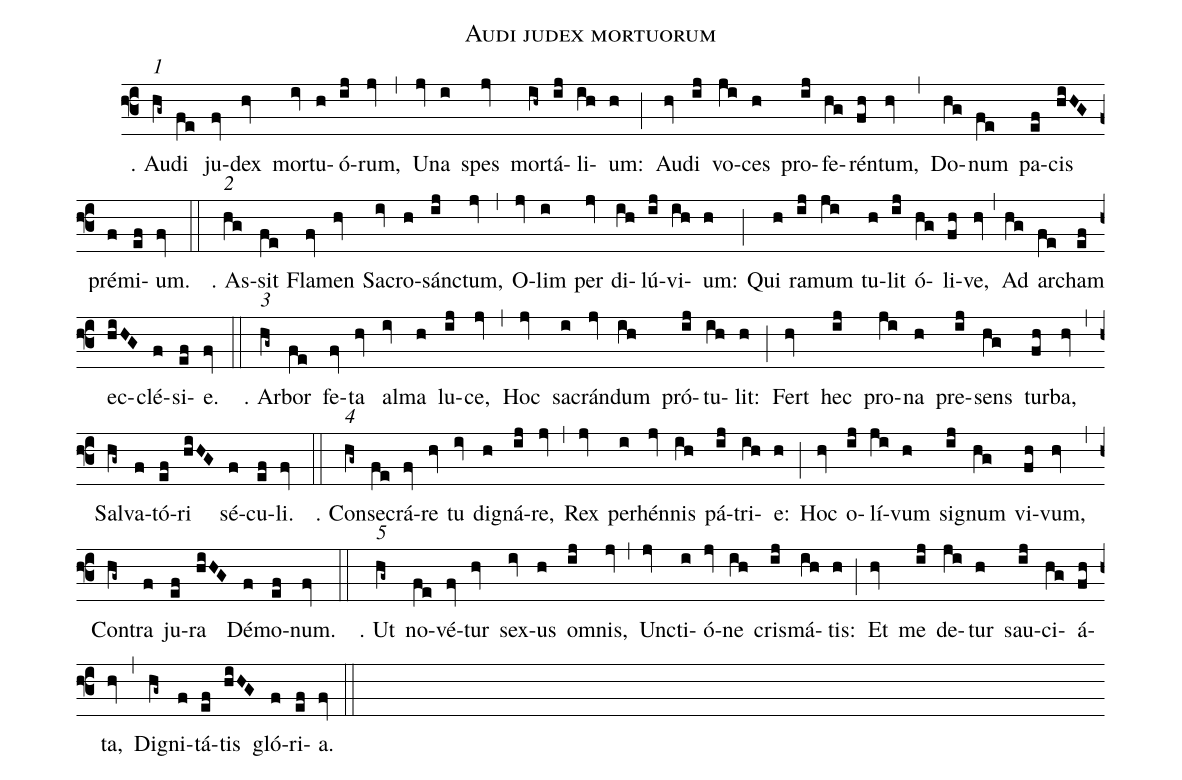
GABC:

name: Audi judex mortuorum;
%%
(f3) <alt>1</alt> <sp>℣.</sp> Au(hg~)di(fe) ju(fv)dex(hv) mor(iv)tu(h)ó(ij)rum,(jv) (,)
U(jv)na(i) spes(jv) mor(ih~)tá(ij)li(ih)um:(h) (;)
Au(hv)di(ij) vo(ji)ces(h) pro(ij)fe(hg)rén(fh)tum,(hv) (,)
Do(hg)num(fe) pa(ef)cis(hiHG) pré(f)mi(ef)um.(fv) (::)

<alt>2</alt> <sp>℣.</sp> As(hg)sit(fe) Fla(fv)men(hv) Sa(iv)cro(h)sánc(ij)tum,(jv) (,)
O(jv)lim(i) per(jv) di(ih)lú(ij)vi(ih)um:(h) (;)
Qui(h) ra(ij)mum(ji) tu(h)lit(ij) ó(hg)li(fh)ve,(hv) (,)
Ad(hg) arc(fe)ham(ef) ec(hiHG)clé(f)si(ef)e.(fv) (::)

<alt>3</alt> <sp>℣.</sp> Ar(hg~)bor(fe) fe(fv)ta(hv) al(iv)ma(h) lu(ij)ce,(jv) (,)
Hoc(jv) sa(i)crán(jv)dum(ih) pró(ij)tu(ih)lit:(h) (;)
Fert(hv) hec(ij) pro(ji)na(h) pre(ij)sens(hg) tur(fh)ba,(hv) (,)
Sal(hg~)va(f)tó(ef)ri(hiHG) sé(f)cu(ef)li.(fv) (::)

<alt>4</alt> <sp>℣.</sp> Con(hg~)se(fe)crá(fv)re(hv) tu(iv) dig(h)ná(ij)re,(jv) (,)
Rex(jv) per(i)hén(jv)nis(ih) pá(ij)tri(ih)e:(h) (;)
Hoc(hv) o(ij)lí(ji)vum(h) sig(ij)num(hg) vi(fh)vum,(hv) (,)
Con(hg~)tra(f) ju(ef)ra(hiHG) Dé(f)mo(ef)num.(fv) (::)

<alt>5</alt> <sp>℣.</sp> Ut(hg~) no(fe)vé(fv)tur(hv) sex(iv)us(h) om(ij)nis,(jv) (,)
Unc(jv)ti(i)ó(jv)ne(ih) cris(ij)má(ih)tis:(h) (;)
Et(hv) me(ij) de(ji)tur(h) sau(ij)ci(hg)á(fh)ta,(hv) (,)
Dig(hg~)ni(f)tá(ef)tis(hiHG) gló(f)ri(ef)a.(fv) (::)
